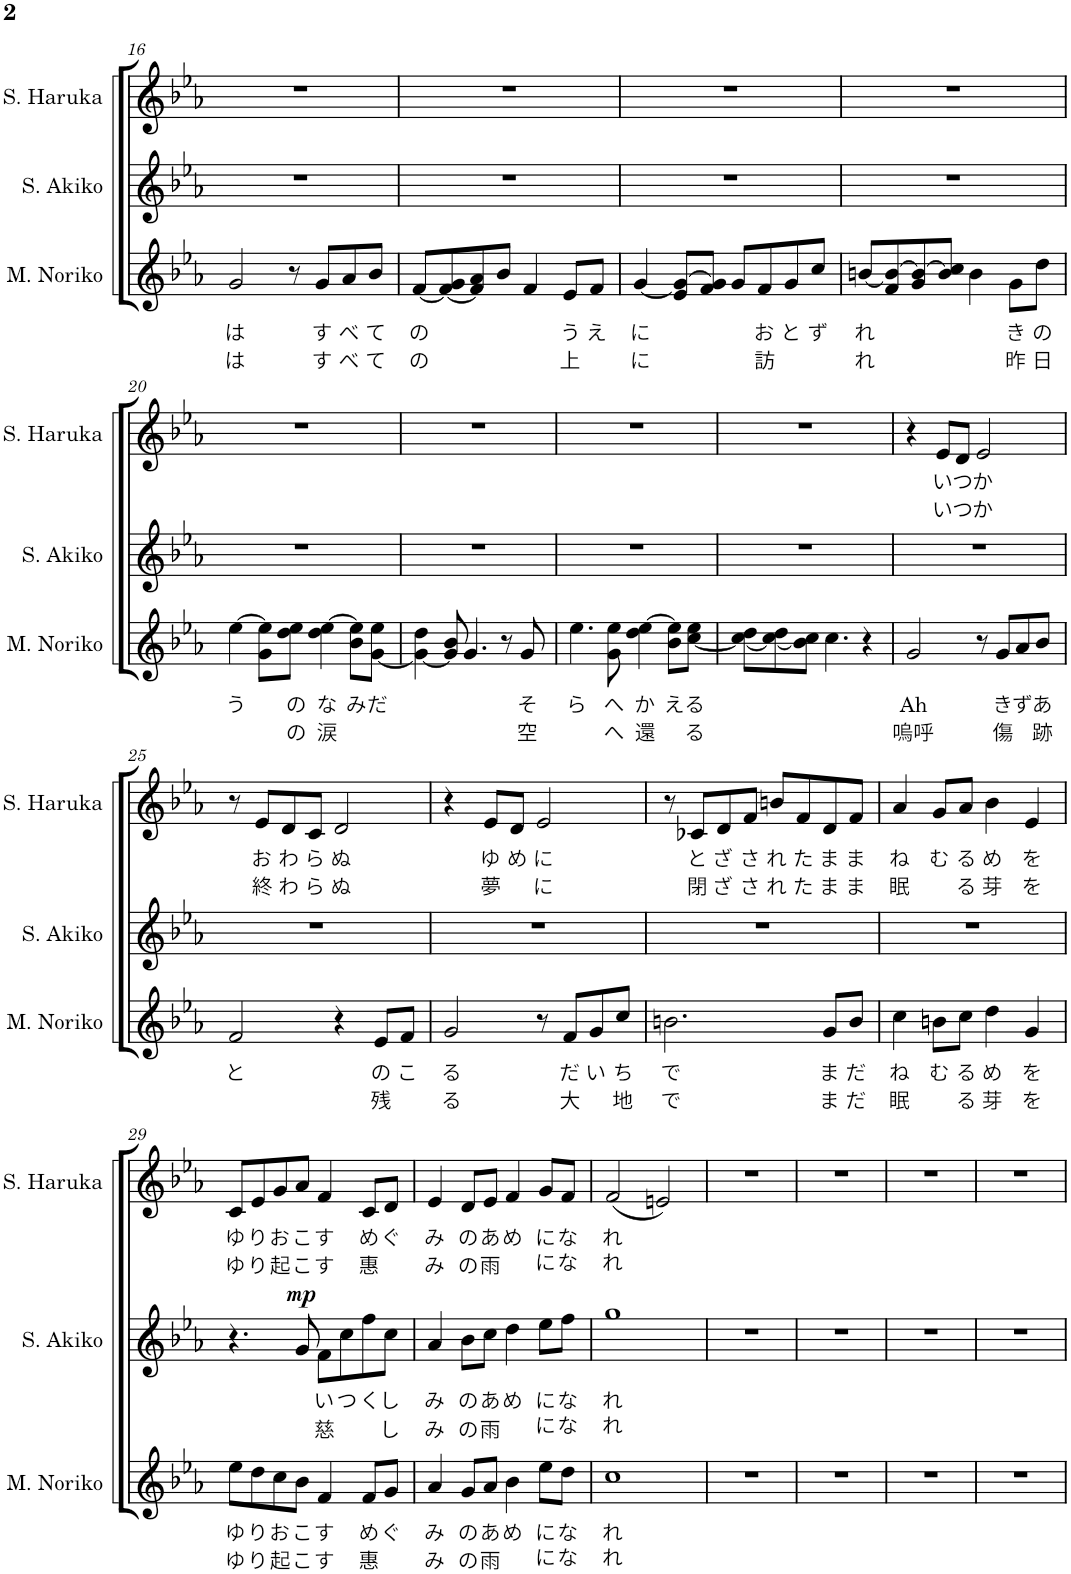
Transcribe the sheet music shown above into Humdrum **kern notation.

**kern	**text	**text	**kern	**text	**text	**dynam	**kern	**text	**text
*part3	*part3	*part3	*part2	*part2	*part2	*part2	*part1	*part1	*part1
*staff3	*staff3	*staff3	*staff2	*staff2	*staff2	*staff2	*staff1	*staff1	*staff1
*I"みとせのりこ	*	*	*I"志方あきこ	*	*	*	*I"霜月はるか	*	*
!!LO:PB:g=z
*clefG2	*	*	*clefG2	*	*	*	*clefG2	*	*
*k[b-e-a-]	*	*	*k[b-e-a-]	*	*	*	*k[b-e-a-]	*	*
*M4/4	*	*	*M4/4	*	*	*	*M4/4	*	*
=16	=16	=16	=16	=16	=16	=16	=16	=16	=16
!	!LO:LY:b	!LO:LY:b	!	!	!	!	!	!	!
2g/	は	は	1r	.	.	.	1r	.	.
8r	.	.	.	.	.	.	.	.	.
!	!LO:LY:b	!LO:LY:b	!	!	!	!	!	!	!
8g/L	す	す	.	.	.	.	.	.	.
!	!LO:LY:b	!LO:LY:b	!	!	!	!	!	!	!
8a-/	べ	べ	.	.	.	.	.	.	.
!	!LO:LY:b	!LO:LY:b	!	!	!	!	!	!	!
8b-/J	て	て	.	.	.	.	.	.	.
=17	=17	=17	=17	=17	=17	=17	=17	=17	=17
!	!LO:LY:b	!LO:LY:b	!	!	!	!	!	!	!
[8f/L	の	の	1r	.	.	.	1r	.	.
8f/_ 8g/	.	.	.	.	.	.	.	.	.
8f/] 8a-/	.	.	.	.	.	.	.	.	.
8b-/J	.	.	.	.	.	.	.	.	.
4f/	.	.	.	.	.	.	.	.	.
!	!LO:LY:b	!LO:LY:b	!	!	!	!	!	!	!
8e-/L	う	上	.	.	.	.	.	.	.
!	!LO:LY:b	!	!	!	!	!	!	!	!
8f/J	え	.	.	.	.	.	.	.	.
=18	=18	=18	=18	=18	=18	=18	=18	=18	=18
!	!LO:LY:b	!LO:LY:b	!	!	!	!	!	!	!
[4g/	に	に	1r	.	.	.	1r	.	.
8e-/ 8g/_L	.	.	.	.	.	.	.	.	.
8f/ 8g/]J	.	.	.	.	.	.	.	.	.
8g/L	.	.	.	.	.	.	.	.	.
!	!LO:LY:b	!LO:LY:b	!	!	!	!	!	!	!
8f/	お	訪	.	.	.	.	.	.	.
!	!LO:LY:b	!	!	!	!	!	!	!	!
8g/	と	.	.	.	.	.	.	.	.
!	!LO:LY:b	!	!	!	!	!	!	!	!
8cc/J	ず	.	.	.	.	.	.	.	.
=19	=19	=19	=19	=19	=19	=19	=19	=19	=19
!	!LO:LY:b	!LO:LY:b	!	!	!	!	!	!	!
[8bn/L	れ	れ	1r	.	.	.	1r	.	.
8f/ 8b/_	.	.	.	.	.	.	.	.	.
8g/ 8b/_	.	.	.	.	.	.	.	.	.
8b/] 8cc/J	.	.	.	.	.	.	.	.	.
4b\	.	.	.	.	.	.	.	.	.
!	!LO:LY:b	!LO:LY:b	!	!	!	!	!	!	!
8g\L	き	昨	.	.	.	.	.	.	.
!	!LO:LY:b	!LO:LY:b	!	!	!	!	!	!	!
8dd\J	の	日	.	.	.	.	.	.	.
!!LO:LB:g=z
=20	=20	=20	=20	=20	=20	=20	=20	=20	=20
!	!LO:LY:b	!	!	!	!	!	!	!	!
[4ee-\	う	.	1r	.	.	.	1r	.	.
8g\ 8ee-\]L	.	.	.	.	.	.	.	.	.
!	!LO:LY:b	!LO:LY:b	!	!	!	!	!	!	!
8dd\ 8ee-\J	の	の	.	.	.	.	.	.	.
!	!LO:LY:b	!LO:LY:b	!	!	!	!	!	!	!
4dd\ [4ee-\	な	涙	.	.	.	.	.	.	.
!	!LO:LY:b	!	!	!	!	!	!	!	!
8b-\ 8ee-\]L	み	.	.	.	.	.	.	.	.
!	!LO:LY:b	!	!	!	!	!	!	!	!
[8g\ 8ee-\J	だ	.	.	.	.	.	.	.	.
=21	=21	=21	=21	=21	=21	=21	=21	=21	=21
4g\_ 4dd\	.	.	1r	.	.	.	1r	.	.
8g/] 8b-/	.	.	.	.	.	.	.	.	.
4.g/	.	.	.	.	.	.	.	.	.
8r	.	.	.	.	.	.	.	.	.
!	!LO:LY:b	!LO:LY:b	!	!	!	!	!	!	!
8g/	そ	空	.	.	.	.	.	.	.
=22	=22	=22	=22	=22	=22	=22	=22	=22	=22
!	!LO:LY:b	!	!	!	!	!	!	!	!
4.ee-\	ら	.	1r	.	.	.	1r	.	.
!	!LO:LY:b	!LO:LY:b	!	!	!	!	!	!	!
8g\ 8ee-\	へ	へ	.	.	.	.	.	.	.
!	!LO:LY:b	!LO:LY:b	!	!	!	!	!	!	!
4dd\ [4ee-\	か	還	.	.	.	.	.	.	.
!	!LO:LY:b	!	!	!	!	!	!	!	!
8b-\ 8ee-\]L	え	.	.	.	.	.	.	.	.
!	!LO:LY:b	!LO:LY:b	!	!	!	!	!	!	!
[8cc\ 8ee-\J	る	る	.	.	.	.	.	.	.
=23	=23	=23	=23	=23	=23	=23	=23	=23	=23
8cc\_ 8dd\L	.	.	1r	.	.	.	1r	.	.
8cc\_ 8dd\	.	.	.	.	.	.	.	.	.
8b-\ 8cc\]J	.	.	.	.	.	.	.	.	.
4.cc\	.	.	.	.	.	.	.	.	.
4r	.	.	.	.	.	.	.	.	.
=24	=24	=24	=24	=24	=24	=24	=24	=24	=24
!	!LO:LY:b	!LO:LY:b	!	!	!	!	!	!	!
2g/	Ah	嗚呼	1r	.	.	.	4r	.	.
!	!	!	!	!	!	!	!	!LO:LY:b	!LO:LY:b
.	.	.	.	.	.	.	8e-/L	い	い
!	!	!	!	!	!	!	!	!LO:LY:b	!LO:LY:b
.	.	.	.	.	.	.	8d/J	つ	つ
!	!	!	!	!	!	!	!	!LO:LY:b	!LO:LY:b
8r	.	.	.	.	.	.	2e-/	か	か
!	!LO:LY:b	!LO:LY:b	!	!	!	!	!	!	!
8g/L	き	傷	.	.	.	.	.	.	.
!	!LO:LY:b	!	!	!	!	!	!	!	!
8a-/	ず	.	.	.	.	.	.	.	.
!	!LO:LY:b	!LO:LY:b	!	!	!	!	!	!	!
8b-/J	あ	跡	.	.	.	.	.	.	.
!!LO:LB:g=z
=25	=25	=25	=25	=25	=25	=25	=25	=25	=25
!	!LO:LY:b	!	!	!	!	!	!	!	!
2f/	と	.	1r	.	.	.	8r	.	.
!	!	!	!	!	!	!	!	!LO:LY:b	!LO:LY:b
.	.	.	.	.	.	.	8e-/L	お	終
!	!	!	!	!	!	!	!	!LO:LY:b	!LO:LY:b
.	.	.	.	.	.	.	8d/	わ	わ
!	!	!	!	!	!	!	!	!LO:LY:b	!LO:LY:b
.	.	.	.	.	.	.	8c/J	ら	ら
!	!	!	!	!	!	!	!	!LO:LY:b	!LO:LY:b
4r	.	.	.	.	.	.	2d/	ぬ	ぬ
!	!LO:LY:b	!LO:LY:b	!	!	!	!	!	!	!
8e-/L	の	残	.	.	.	.	.	.	.
!	!LO:LY:b	!	!	!	!	!	!	!	!
8f/J	こ	.	.	.	.	.	.	.	.
=26	=26	=26	=26	=26	=26	=26	=26	=26	=26
!	!LO:LY:b	!LO:LY:b	!	!	!	!	!	!	!
2g/	る	る	1r	.	.	.	4r	.	.
!	!	!	!	!	!	!	!	!LO:LY:b	!LO:LY:b
.	.	.	.	.	.	.	8e-/L	ゆ	夢
!	!	!	!	!	!	!	!	!LO:LY:b	!
.	.	.	.	.	.	.	8d/J	め	.
!	!	!	!	!	!	!	!	!LO:LY:b	!LO:LY:b
8r	.	.	.	.	.	.	2e-/	に	に
!	!LO:LY:b	!LO:LY:b	!	!	!	!	!	!	!
8f/L	だ	大	.	.	.	.	.	.	.
!	!LO:LY:b	!	!	!	!	!	!	!	!
8g/	い	.	.	.	.	.	.	.	.
!	!LO:LY:b	!LO:LY:b	!	!	!	!	!	!	!
8cc/J	ち	地	.	.	.	.	.	.	.
=27	=27	=27	=27	=27	=27	=27	=27	=27	=27
!	!LO:LY:b	!LO:LY:b	!	!	!	!	!	!	!
2.bn\	で	で	1r	.	.	.	8r	.	.
!	!	!	!	!	!	!	!	!LO:LY:b	!LO:LY:b
.	.	.	.	.	.	.	8c-X/L	と	閉
!	!	!	!	!	!	!	!	!LO:LY:b	!LO:LY:b
.	.	.	.	.	.	.	8d/	ざ	ざ
!	!	!	!	!	!	!	!	!LO:LY:b	!LO:LY:b
.	.	.	.	.	.	.	8f/J	さ	さ
!	!	!	!	!	!	!	!	!LO:LY:b	!LO:LY:b
.	.	.	.	.	.	.	8bn/L	れ	れ
!	!	!	!	!	!	!	!	!LO:LY:b	!LO:LY:b
.	.	.	.	.	.	.	8f/	た	た
!	!LO:LY:b	!LO:LY:b	!	!	!	!	!	!LO:LY:b	!LO:LY:b
8g/L	ま	ま	.	.	.	.	8d/	ま	ま
!	!LO:LY:b	!LO:LY:b	!	!	!	!	!	!LO:LY:b	!LO:LY:b
8b/J	だ	だ	.	.	.	.	8f/J	ま	ま
=28	=28	=28	=28	=28	=28	=28	=28	=28	=28
!	!LO:LY:b	!LO:LY:b	!	!	!	!	!	!LO:LY:b	!LO:LY:b
4cc\	ね	眠	1r	.	.	.	4a-/	ね	眠
!	!LO:LY:b	!	!	!	!	!	!	!LO:LY:b	!
8bn\L	む	.	.	.	.	.	8g/L	む	.
!	!LO:LY:b	!LO:LY:b	!	!	!	!	!	!LO:LY:b	!LO:LY:b
8cc\J	る	る	.	.	.	.	8a-/J	る	る
!	!LO:LY:b	!LO:LY:b	!	!	!	!	!	!LO:LY:b	!LO:LY:b
4dd\	め	芽	.	.	.	.	4b-\	め	芽
!	!LO:LY:b	!LO:LY:b	!	!	!	!	!	!LO:LY:b	!LO:LY:b
4g/	を	を	.	.	.	.	4e-/	を	を
!!LO:LB:g=z
=29	=29	=29	=29	=29	=29	=29	=29	=29	=29
!	!LO:LY:b	!LO:LY:b	!	!	!	!	!	!LO:LY:b	!LO:LY:b
8ee-\L	ゆ	ゆ	4.r	.	.	.	8c/L	ゆ	ゆ
!	!LO:LY:b	!LO:LY:b	!	!	!	!	!	!LO:LY:b	!LO:LY:b
8dd\	り	り	.	.	.	.	8e-/	り	り
!	!LO:LY:b	!LO:LY:b	!	!	!	!	!	!LO:LY:b	!LO:LY:b
8cc\	お	起	.	.	.	.	8g/	お	起
!	!LO:LY:b	!LO:LY:b	!	!	!	!LO:DY:a	!	!LO:LY:b	!LO:LY:b
8b-\J	こ	こ	8g/	.	.	mp	8a-/J	こ	こ
!	!LO:LY:b	!LO:LY:b	!	!LO:LY:b	!LO:LY:b	!	!	!LO:LY:b	!LO:LY:b
4f/	す	す	8f\L	い	慈	.	4f/	す	す
!	!	!	!	!LO:LY:b	!	!	!	!	!
.	.	.	8cc\	つ	.	.	.	.	.
!	!LO:LY:b	!LO:LY:b	!	!LO:LY:b	!	!	!	!LO:LY:b	!LO:LY:b
8f/L	め	惠	8ff\	く	.	.	8c/L	め	惠
!	!LO:LY:b	!	!	!LO:LY:b	!LO:LY:b	!	!	!LO:LY:b	!
8g/J	ぐ	.	8cc\J	し	し	.	8d/J	ぐ	.
=30	=30	=30	=30	=30	=30	=30	=30	=30	=30
!	!LO:LY:b	!LO:LY:b	!	!LO:LY:b	!LO:LY:b	!	!	!LO:LY:b	!LO:LY:b
4a-/	み	み	4a-/	み	み	.	4e-/	み	み
!	!LO:LY:b	!LO:LY:b	!	!LO:LY:b	!LO:LY:b	!	!	!LO:LY:b	!LO:LY:b
8g/L	の	の	8b-\L	の	の	.	8d/L	の	の
!	!LO:LY:b	!LO:LY:b	!	!LO:LY:b	!LO:LY:b	!	!	!LO:LY:b	!LO:LY:b
8a-/J	あ	雨	8cc\J	あ	雨	.	8e-/J	あ	雨
!	!LO:LY:b	!	!	!LO:LY:b	!	!	!	!LO:LY:b	!
4b-\	め	.	4dd\	め	.	.	4f/	め	.
!	!LO:LY:b	!LO:LY:b	!	!LO:LY:b	!LO:LY:b	!	!	!LO:LY:b	!LO:LY:b
8ee-\L	に	に	8ee-\L	に	に	.	8g/L	に	に
!	!LO:LY:b	!LO:LY:b	!	!LO:LY:b	!LO:LY:b	!	!	!LO:LY:b	!LO:LY:b
8dd\J	な	な	8ff\J	な	な	.	8f/J	な	な
=31	=31	=31	=31	=31	=31	=31	=31	=31	=31
!	!LO:LY:b	!LO:LY:b	!	!LO:LY:b	!LO:LY:b	!	!	!LO:LY:b	!LO:LY:b
1cc	れ	れ	1gg	れ	れ	.	(2f/	れ	れ
.	.	.	.	.	.	.	2en/)	.	.
=32	=32	=32	=32	=32	=32	=32	=32	=32	=32
1r	.	.	1r	.	.	.	1r	.	.
=33	=33	=33	=33	=33	=33	=33	=33	=33	=33
1r	.	.	1r	.	.	.	1r	.	.
=34	=34	=34	=34	=34	=34	=34	=34	=34	=34
1r	.	.	1r	.	.	.	1r	.	.
=35	=35	=35	=35	=35	=35	=35	=35	=35	=35
1r	.	.	1r	.	.	.	1r	.	.
=	=	=	=	=	=	=	=	=	=
*-	*-	*-	*-	*-	*-	*-	*-	*-	*-
